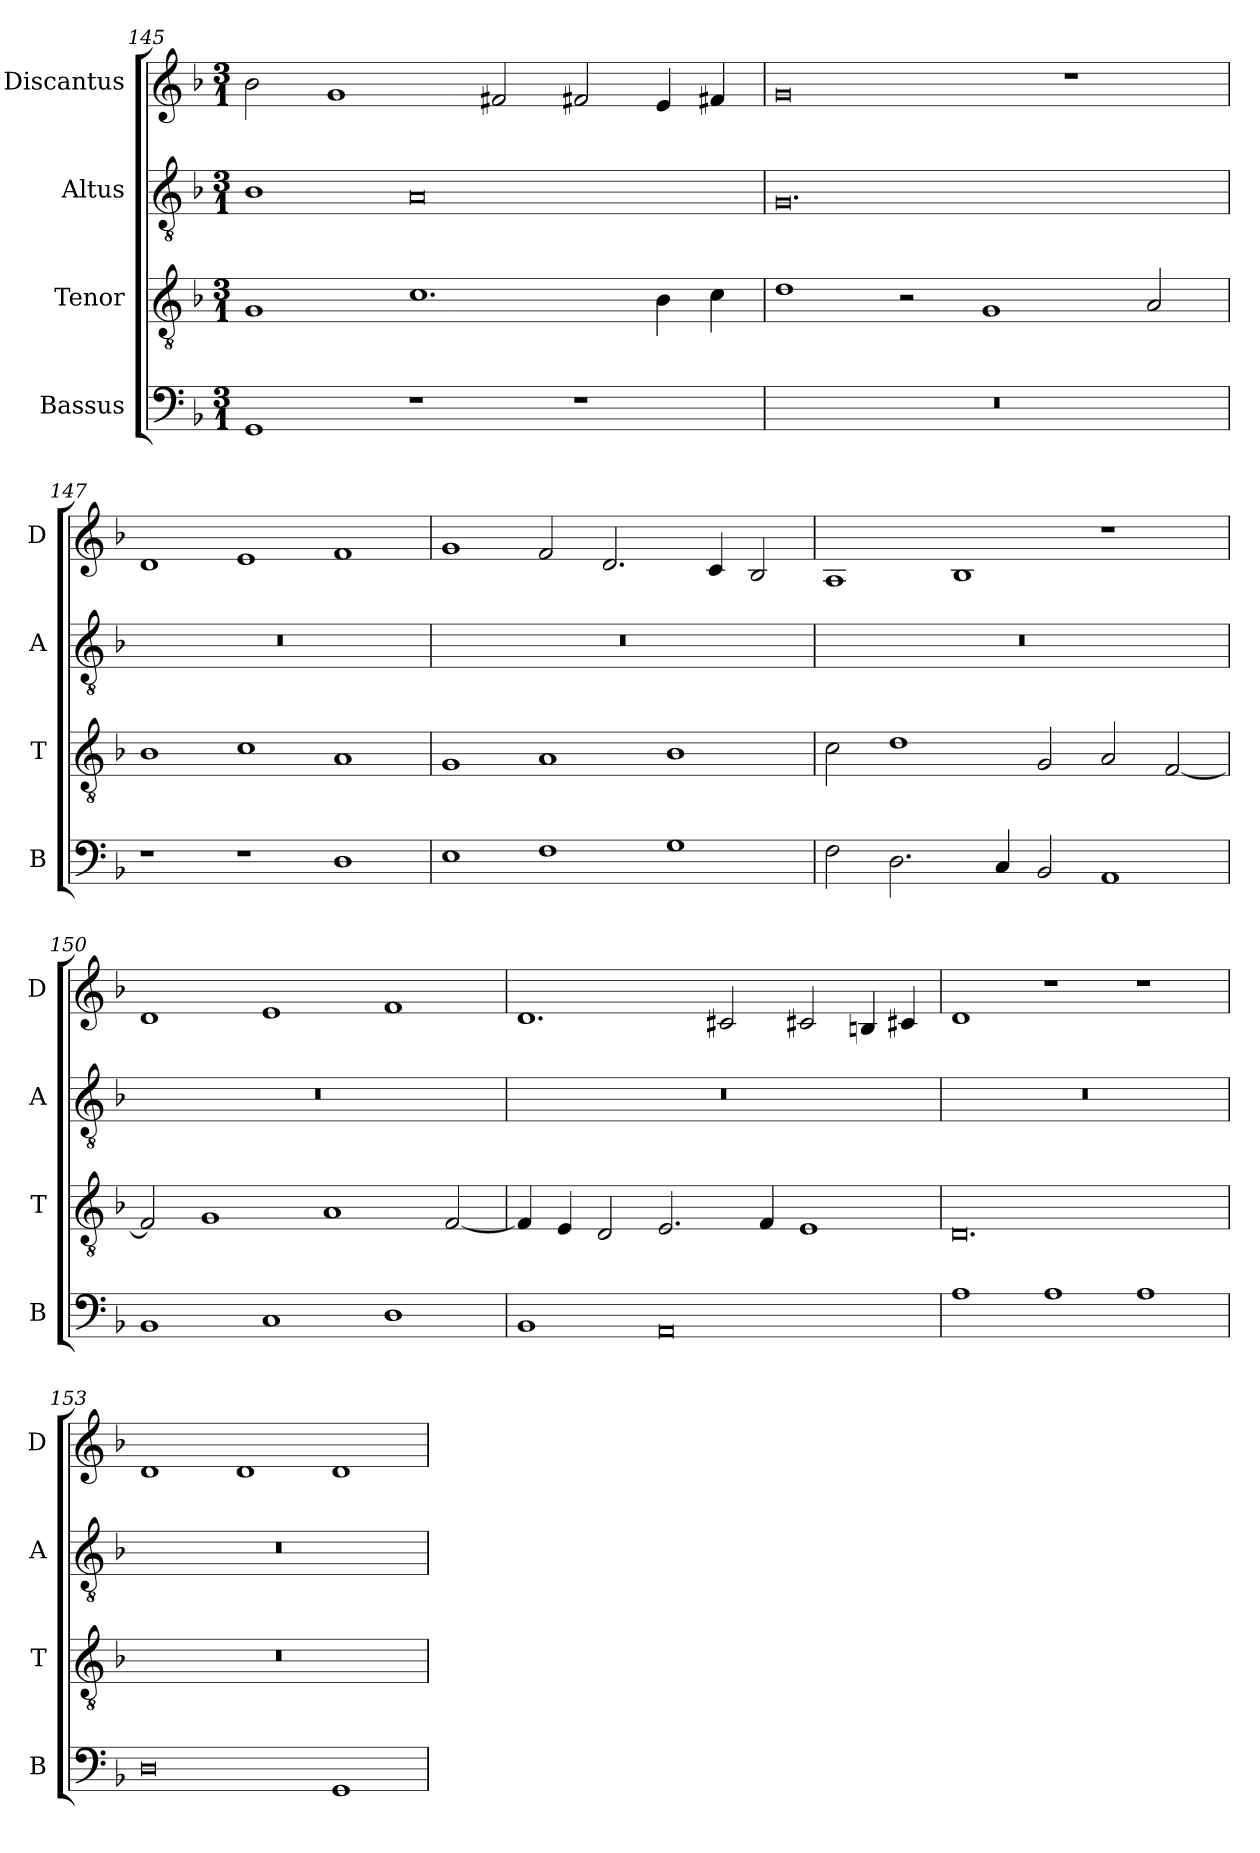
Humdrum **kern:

**kern	**kern	**kern	**kern
*part4	*part3	*part2	*part1
*staff4	*staff3	*staff2	*staff1
*I"Bassus	*I"Tenor	*I"Altus	*I"Discantus
*I'B	*I'T	*I'A	*I'D
*clefF4	*clefGv2	*clefGv2	*clefG2
*k[b-]	*k[b-]	*k[b-]	*k[b-]
*M3/1	*M3/1	*M3/1	*M3/1
=145	=145	=145	=145
1GG	1G	1B-	2b-\
.	.	.	1g
1r	1.c	0A	.
.	.	.	2f#X/
1r	.	.	2f#X/
.	4B-\	.	4e/
.	4c\	.	4f#X/
=146	=146	=146	=146
0.r	1d	0.G	0g
.	2r	.	.
.	1G	.	.
.	.	.	1r
.	2A/	.	.
=147	=147	=147	=147
1r	1B-	0.r	1d
1r	1c	.	1e
1D	1A	.	1f
=148	=148	=148	=148
1E	1G	0.r	1g
1F	1A	.	2f/
.	.	.	2.d/
1G	1B-	.	.
.	.	.	4c/
.	.	.	2B-/
=149	=149	=149	=149
2F\	2c\	0.r	1A
2.D\	1d	.	.
.	.	.	1B-
4C/	.	.	.
2BB-/	2G/	.	.
1AA	2A/	.	1r
.	[2F/	.	.
=150	=150	=150	=150
1BB-	2F/]	0.r	1d
.	1G	.	.
1C	.	.	1e
.	1A	.	.
1D	.	.	1f
.	[2F/	.	.
=151	=151	=151	=151
1BB-	4F/]	0.r	1.d
.	4E/	.	.
.	2D/	.	.
0AA	2.E/	.	.
.	.	.	2c#X/
.	4F/	.	.
.	1E	.	2c#X/
.	.	.	4Bn/
.	.	.	4c#X/
=152	=152	=152	=152
1A	0.D	0.r	1d
1A	.	.	1r
1A	.	.	1r
=153	=153	=153	=153
0D	0.r	0.r	1d
.	.	.	1d
1GG	.	.	1d
=	=	=	=
*-	*-	*-	*-
